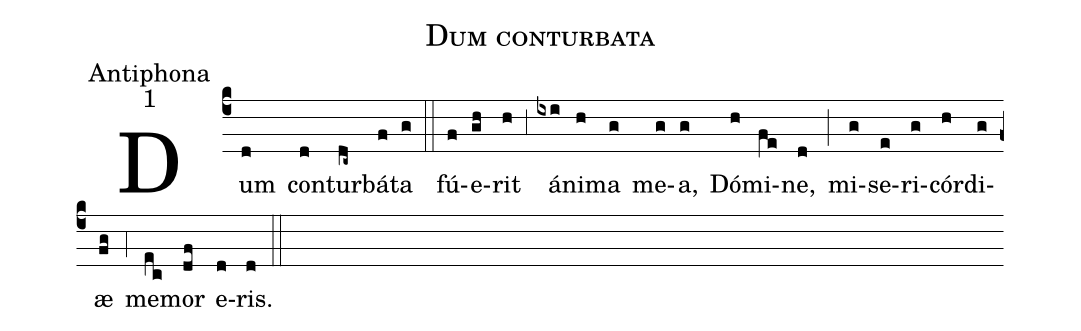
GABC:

name:Dum conturbata;
office-part:Antiphona;
mode:1;
%%
(c4) Dum(d) con(d)tur(dc~)bá(f)ta(g) (::)
fú(f)e(gh)rit(h) (,3) á(ixi)ni(h)ma(g) me(g)a,(g) Dó(h)mi(fe)ne,(d) (;) mi(g)se(e)ri(g)cór(h)di(g)æ(fg) (,4) me(ec)mor(df) e(d)ris.(d) (::)
